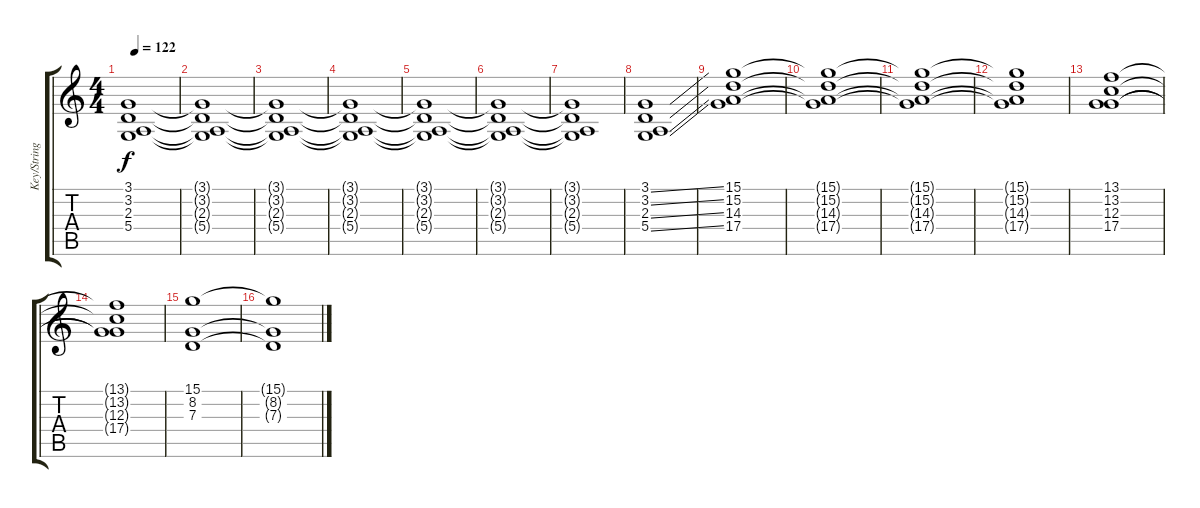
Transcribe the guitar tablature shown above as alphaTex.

\track ("Key/Strings" "Key/String") {instrument lead2sawtooth}
\staff {score tabs}
\tuning (E4 B3 G3 D3 A2 E2) {hide}
\ts (4 4)
\tempo 122
\clef g2
\ks c
(3.1 3.2 2.3 5.4).1{dy f instrument lead2sawtooth} |
(3.1{t} 3.2{t} 2.3{t} 5.4{t}).1 |
(3.1{t} 3.2{t} 2.3{t} 5.4{t}).1 |
(3.1{t} 3.2{t} 2.3{t} 5.4{t}).1 |
(3.1{t} 3.2{t} 2.3{t} 5.4{t}).1 |
(3.1{t} 3.2{t} 2.3{t} 5.4{t}).1 |
(3.1{t} 3.2{t} 2.3{t} 5.4{t}).1 |
(3.1{ss} 3.2{ss} 2.3{ss} 5.4{ss}).1 |
(15.1 15.2 14.3 17.4).1 |
(15.1{t} 15.2{t} 14.3{t} 17.4{t}).1 |
(15.1{t} 15.2{t} 14.3{t} 17.4{t}).1 |
(15.1{t} 15.2{t} 14.3{t} 17.4{t}).1 |
(13.1 13.2 12.3 17.4).1 |
(13.1{t} 13.2{t} 12.3{t} 17.4{t}).1 |
(15.1 8.2 7.3).1 |
(15.1{t} 8.2{t} 7.3{t}).1
